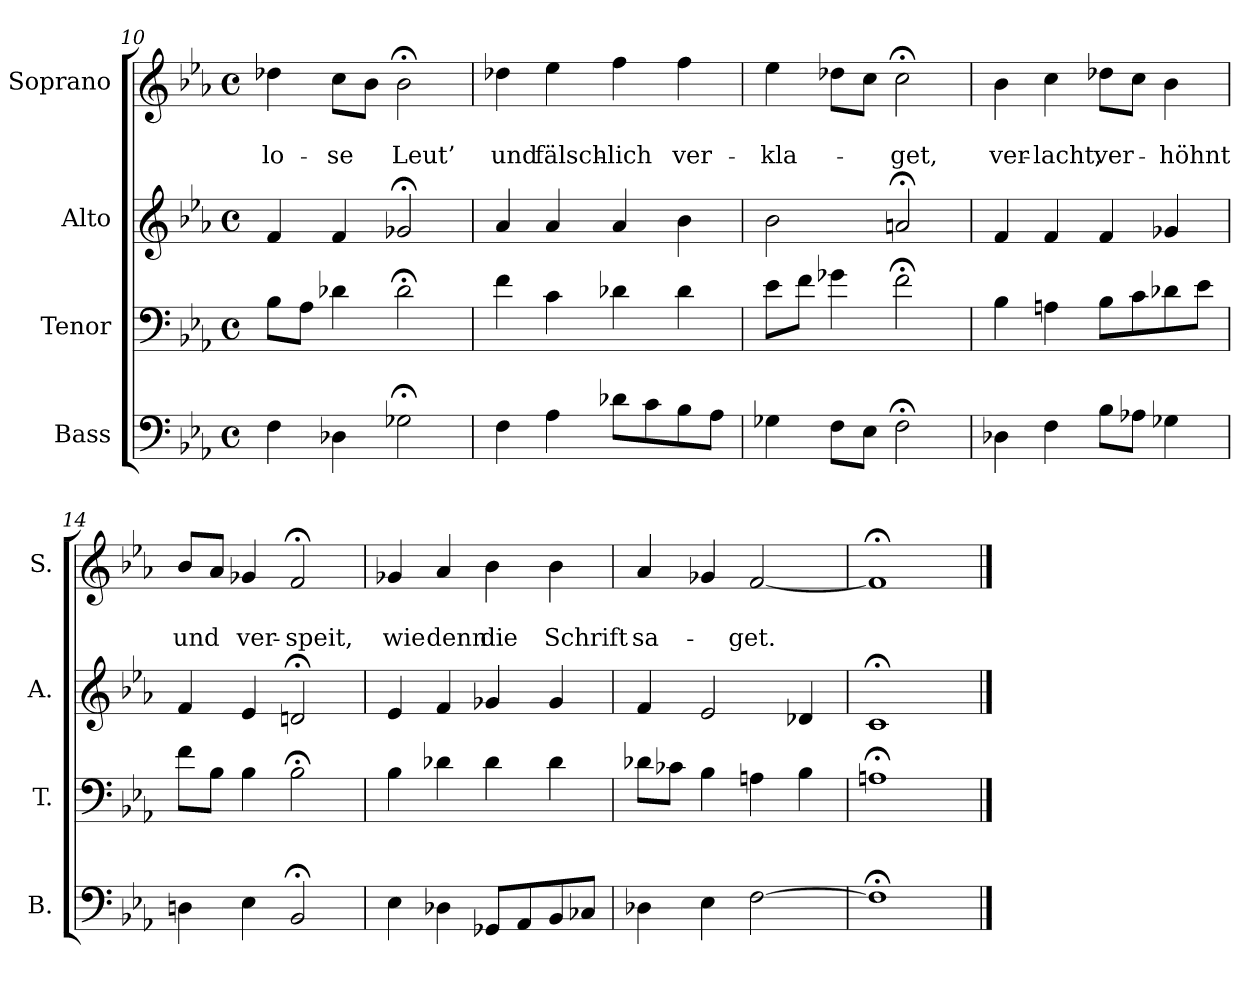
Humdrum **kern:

**kern	**kern	**kern	**kern	**text	**text
*part4	*part3	*part2	*part1	*part1	*part1
*staff4	*staff3	*staff2	*staff1	*staff1	*staff1
*I"Bass	*I"Tenor	*I"Alto	*I"Soprano	*	*
*I'B.	*I'T.	*I'A.	*I'S.	*	*
*clefF4	*clefF4	*clefG2	*clefG2	*	*
*k[b-e-a-]	*k[b-e-a-]	*k[b-e-a-]	*k[b-e-a-]	*	*
*c:	*c:	*c:	*c:	*	*
*M4/4	*M4/4	*M4/4	*M4/4	*	*
*met(c)	*met(c)	*met(c)	*met(c)	*	*
=10	=10	=10	=10	=10	=10
4F\	8B-\L	4f/	4dd-X\	.	-lo-
.	8A-\J	.	.	.	.
4D-X\	4d-X\	4f/	8cc\L	.	-se
.	.	.	8b-\J	.	.
2G-X;<\	2d-;<\	2g-X;</	2b-;<\	.	Leut’
=11	=11	=11	=11	=11	=11
4F\	4f\	4a-/	4dd-X\	.	und
4A-\	4c\	4a-/	4ee-\	.	fälsch-
8d-X\L	4d-X\	4a-/	4ff\	.	-lich
8c\	.	.	.	.	.
8B-\	4d-\	4b-\	4ff\	.	ver-
8A-\J	.	.	.	.	.
!!LO:PB:g=z
=12	=12	=12	=12	=12	=12
4G-X\	8e-\L	2b-\	4ee-\	.	-kla-
.	8f\J	.	.	.	.
8F\L	4g-X\	.	8dd-X\L	.	.
8E-\J	.	.	8cc\J	.	.
2F;<\	2f;<\	2an;</	2cc;<\	.	-get,
=13	=13	=13	=13	=13	=13
4D-X\	4B-\	4f/	4b-\	.	ver-
4F\	4An\	4f/	4cc\	.	-lacht,
8B-\L	8B-\L	4f/	8dd-X\L	.	ver-
8A-X\J	8c\	.	8cc\J	.	.
4G-X\	8d-X\	4g-X/	4b-\	.	-höhnt
.	8e-\J	.	.	.	.
=14	=14	=14	=14	=14	=14
4Dn\	8f\L	4f/	8b-/L	.	und
.	8B-\J	.	8a-/J	.	.
4E-\	4B-\	4e-/	4g-X/	.	ver-
2BB-;</	2B-;<\	2dn;</	2f;</	.	-speit,
=15	=15	=15	=15	=15	=15
4E-\	4B-\	4e-/	4g-X/	.	wie
4D-X\	4d-X\	4f/	4a-/	.	denn
8GG-X/L	4d-\	4g-X/	4b-\	.	die
8AA-/	.	.	.	.	.
8BB-/	4d-\	4g-/	4b-\	.	Schrift
8C-X/J	.	.	.	.	.
=16	=16	=16	=16	=16	=16
4D-X\	8d-X\L	4f/	4a-/	.	sa-
.	8c-X\J	.	.	.	.
4E-\	4B-\	2e-/	4g-X/	.	.
[2F\	4An\	.	[2f/	.	get.
.	4B-\	4d-X/	.	.	.
=17	=17	=17	=17	=17	=17
1F;<]	1An;<	1c;<	1f;<]	.	.
==	==	==	==	==	==
*-	*-	*-	*-	*-	*-
